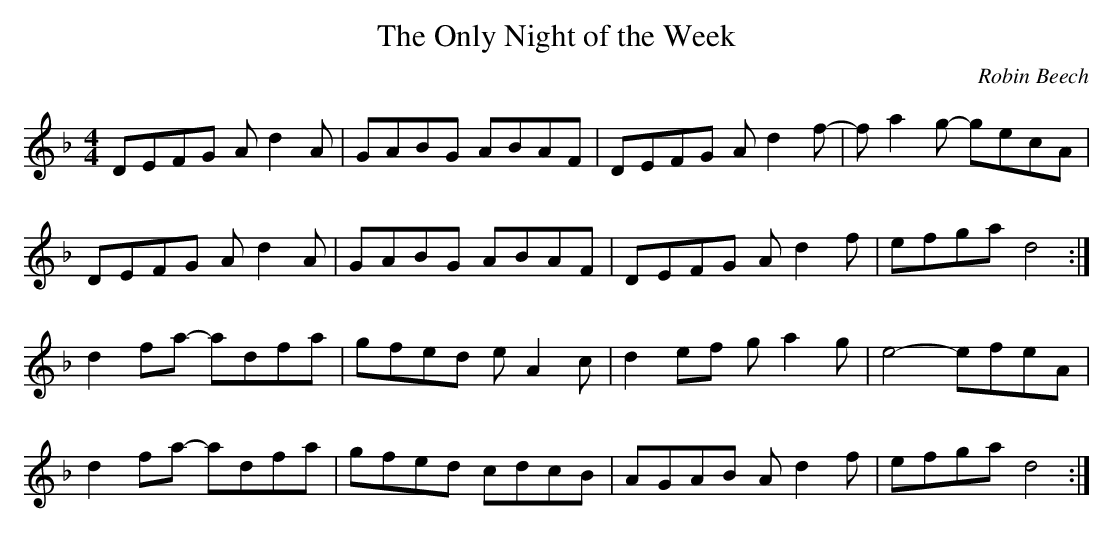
X:1
T:The Only Night of the Week
C:Robin Beech
M:4/4
L:1/8
K:Dm
DEFG Ad2A | GABG ABAF | DEFG Ad2f- | fa2g- gecA |
DEFG Ad2A | GABG ABAF | DEFG Ad2f | efga d4 :|
d2fa- adfa | gfed eA2c | d2ef ga2g | e4- efeA |
d2fa- adfa | gfed cdcB | AGAB Ad2f | efga d4 :|
